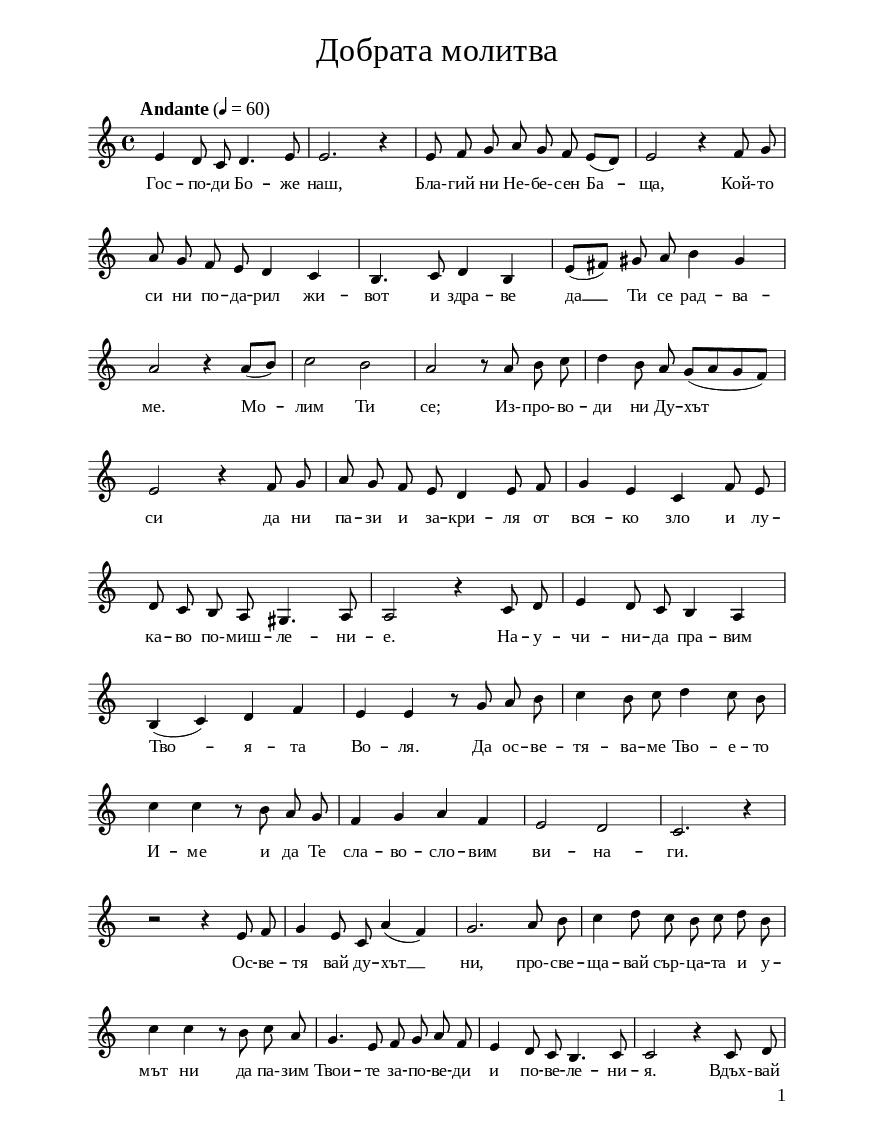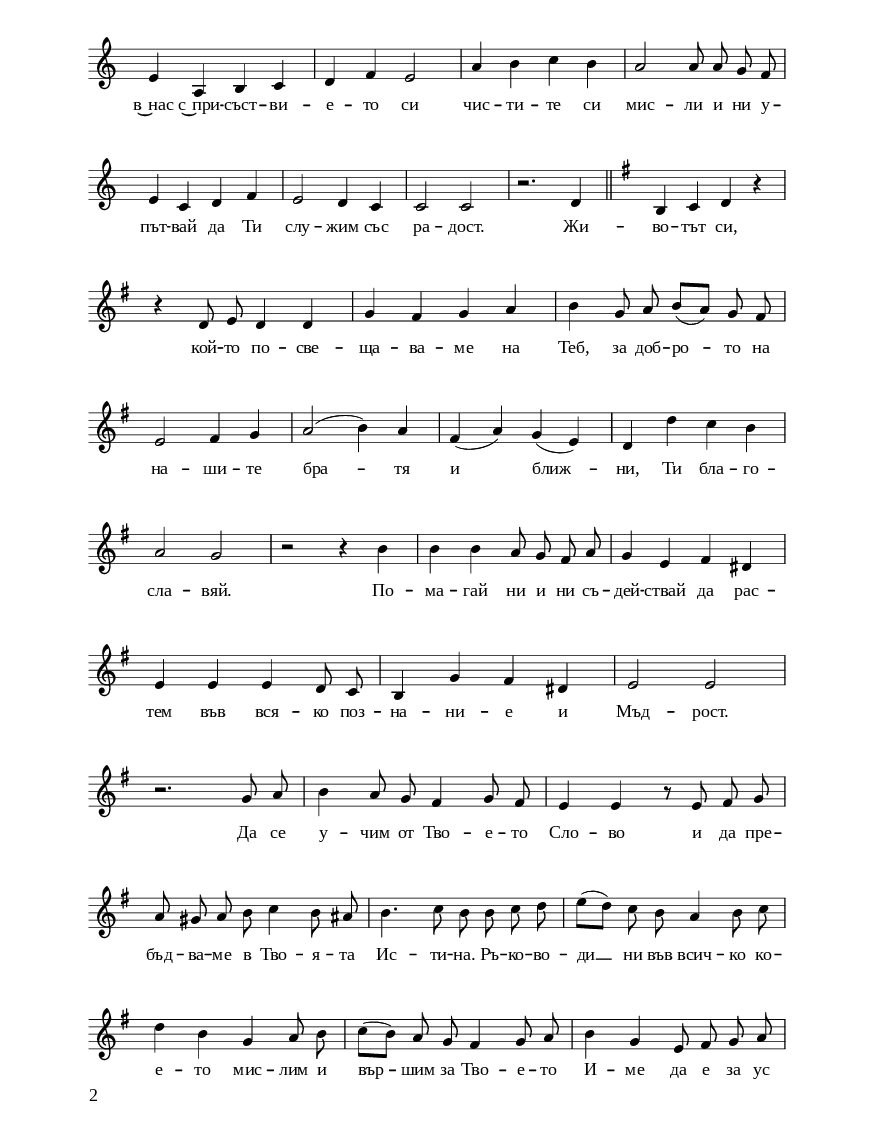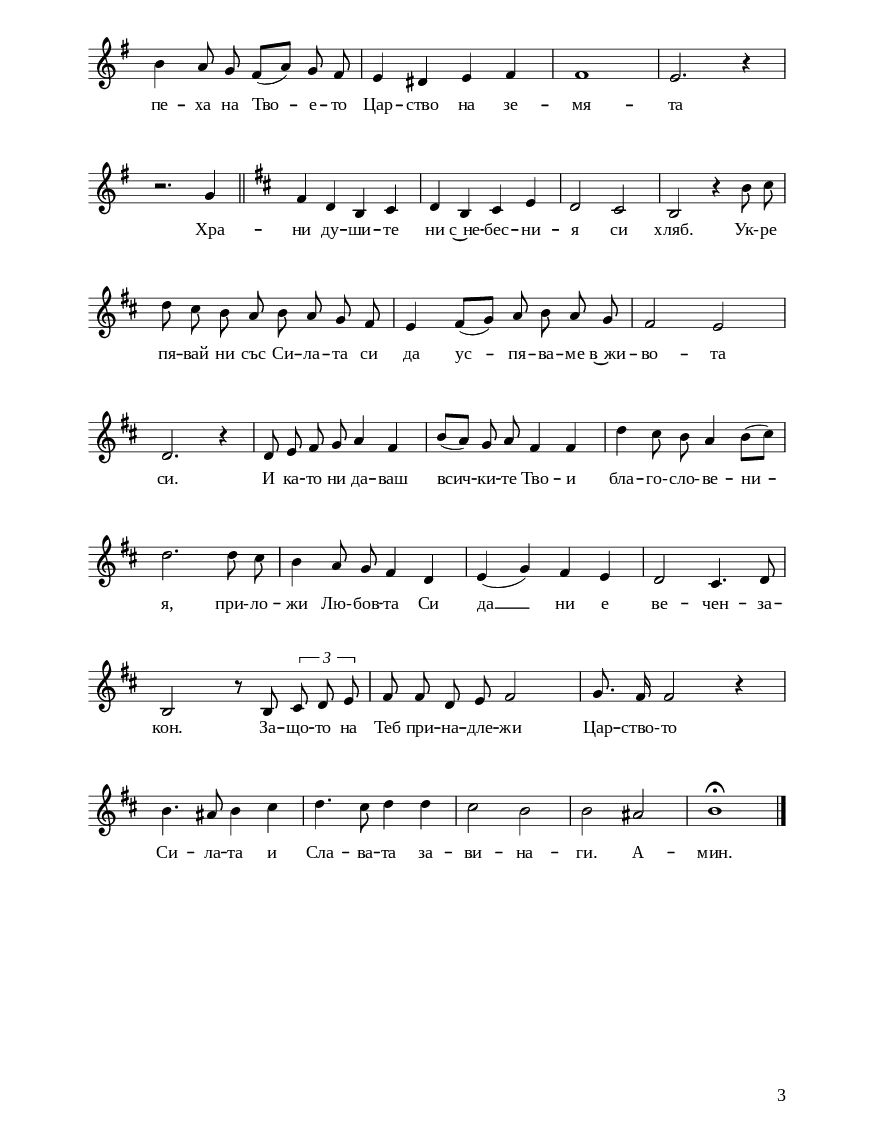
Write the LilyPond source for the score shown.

\version "2.24.2"

% include paper part and global functions
\include "include/globals.ily"

\bookpart {
    \label #'ref252
  \tocItem \markup "Добрата молитва "
  \include "include/bookpart-paper.ily"
  \score {
    \include "include/score-layout.ily"

    \new Voice  \absolute {
      \clef treble
      \key c \major
      \time 4/4
      \tempoFunc "Andante" 4 "60"
      \autoBeamOff
      e'4  d'8  c'8  d'4.
      e'8 | % 2
      e'2. r4 | % 3
      e'8  f'8  g'8  a'8  g'8
      f'8  e'8 ( [  d'8 ) ] | % 4
      e'2 r4  f'8  g'8 \break | % 5
      a'8  g'8  f'8  e'8  d'4
      c'4 | % 6
      b4.  c'8  d'4  b4 | % 7
      e'8 ( [  fis'8 ) ]  gis'8  a'8
      b'4  gis'4 | \break % 8 
      a'2 r4  a'8 ( [  b'8 ) ] | % 9
      c''2  b'2 |
      a'2 r8  a'8  b'8  c''8 | % 11
      d''4  b'8  a'8  g'8 ( [  a'8
      g'8  f'8 ) ] | \break % 12
      e'2 r4  f'8  g'8 | % 13
      a'8  g'8  f'8  e'8  d'4
      e'8  f'8 | % 14
      g'4  e'4  c'4  f'8  e'8 | \break % 15
      d'8  c'8  b8  a8  gis4.
      a8 | % 16
      a2 r4  c'8  d'8 | % 17
      e'4  d'8  c'8  b4  a4 | \break % 18
      b4 (  c'4 )  d'4  f'4 | % 19
      e'4  e'4 r8  g'8  a'8  b'8 |

      c''4  b'8  c''8  d''4
      c''8  b'8 |  \break % 21
      c''4  c''4 r8  b'8  a'8
      g'8 | % 22
      f'4  g'4  a'4  f'4 | % 23
      e'2  d'2  | % 24
      c'2. r4 | \break % 25
      r2 r4  e'8  f'8 | % 26
      g'4  e'8  c'8  a'4 (  f'4 ) | % 27
      g'2.  a'8  b'8 | % 28
      c''4  d''8  c''8  b'8
      c''8  d''8  b'8 \break | % 29
      c''4  c''4 r8  b'8  c''8
      a'8 |
      g'4.  e'8  f'8  g'8  a'8
      f'8 | % 31
      e'4  d'8  c'8  b4.  c'8 | % 32
      c'2 r4  c'8  d'8 \break | % 33
      e'4  a4  b4  c'4 | % 34
      d'4  f'4  e'2 | % 35
      a'4  b'4  c''4  b'4 | % 36
      a'2  a'8  a'8  g'8  f'8 | \break % 37
      e'4  c'4  d'4  f'4  | % 38
      e'2  d'4  c'4 | % 39
      c'2  c'2 |
      r2.  d'4 \bar "||"
      \key g \major  b4  c'4  d'4 r4 |\break % 42
      r4  d'8  e'8  d'4  d'4 | % 43
      g'4  fis'4  g'4  a'4 | % 44
      b'4  g'8  a'8  b'8 ( [  a'8 )
      ]  g'8  fis'8 | \break % 45
      e'2  fis'4  g'4 |  % 46
      a'2 (  b'4 )  a'4 | % 47
      fis'4 (  a'4 )  g'4 (  e'4 ) | % 48
      d'4  d''4  c''4  b'4 | \break % 49
      a'2  g'2 |
      r2 r4  b'4 | % 51
      b'4  b'4  a'8  g'8  fis'8
      a'8 | % 52
      g'4  e'4  fis'4  dis'4 | \break % 53
      e'4  e'4  e'4  d'8  c'8  | % 54
      b4  g'4  fis'4  dis'4 | % 55
      e'2  e'2 | \break % 56
      r2.  g'8  a'8 | % 57
      b'4  a'8  g'8  fis'4  g'8
      fis'8 | % 58
      e'4  e'4 r8  e'8  fis'8  g'8
      \break | % 59
      a'8  gis'8  a'8  b'8  c''4
      b'8  ais'8 |
      b'4.  c''8  b'8  b'8
      c''8  d''8 | % 61
      e''8 ( [  d''8 ) ]  c''8  b'8
      a'4  b'8  c''8 | \break % 62
      d''4  b'4  g'4  a'8  b'8 | % 63
      c''8 ( [  b'8 ) ]  a'8  g'8
      fis'4  g'8  a'8 | % 64
      b'4  g'4  e'8  fis'8  g'8
      a'8 | \break % 65
      b'4  a'8  g'8  fis'8 ( [  a'8
      ) ]  g'8  fis'8 | % 66
      e'4  dis'4  e'4  fis'4 | % 67
      fis'1  | % 68
      e'2. r4 | \break % 69
      r2.  g'4 \bar "||"
      \key b \minor  fis'4  d'4  b4  cis'4 | % 71
      d'4  b4  cis'4  e'4 | % 72
      d'2  cis'2 | % 73
      b2 r4  b'8  cis''8 \break | % 74
      d''8  cis''8  b'8  a'8
      b'8  a'8  g'8  fis'8 | % 75
      e'4  fis'8 ( [  g'8 ) ]  a'8
      b'8  a'8  g'8 | % 76
      fis'2  e'2 \break | % 77
      d'2. r4  | % 78
      d'8  e'8  fis'8  g'8  a'4
      fis'4 | % 79
      b'8 ( [  a'8 ) ]  g'8  a'8  fis'4
      fis'4 |
      d''4  cis''8  b'8  a'4
      b'8 ( [  cis''8 ) ] | \break % 81
      d''2.  d''8  cis''8  | % 82
      b'4  a'8  g'8  fis'4  d'4 | % 83
      e'4 (  g'4 )  fis'4  e'4 | % 84
      d'2  cis'4.  d'8 |\break % 85
      b2 r8  b8 \times 2/3 {
        cis'8  d'8  e'8
      }
      | % 86
      fis'8  fis'8  d'8  e'8  fis'2
      | % 87
      g'8.  fis'16  fis'2 r4   \break | % 88
      b'4.  ais'8  b'4  cis''4 | % 89
      d''4.  cis''8  d''4  d''4 |

      cis''2  b'2 | % 91
      b'2  ais'2 | % 92
      b'1 \fermata \bar "|."
    }

    \addlyrics {
      Гос -- по -- ди Бо -- же наш,
      "Бла-" -- гий ни "Не-" -- "бе-" -- сен Ба -- ща, "Кой-"
      -- то си ни по -- да -- рил жи -- вот и здра --
      ве да  __ Ти се рад -- ва -- ме. Мо -- лим Ти се;
      "Из-" -- "про-" -- во -- ди ни Ду --
      хът си да ни па -- зи и за -- кри -- ля от вся --
      ко зло и лу -- ка -- во "по-" -- миш -- ле -- ни
      -- е. На -- у -- чи -- ни -- да пра -- вим Тво
      -- я -- та Во -- ля. Да ос -- ве -- тя -- ва
      -- ме Тво -- е -- то И -- ме и да Те сла --
      во -- сло -- вим ви -- на -- ги. Ос -- ве -- тя
      вай ду -- хът __ ни, "про-" -- све -- ща -- вай
      "сър-"  -- ца -- та и у -- мът ни да "па-" -- зим
      Твои -- те за -- по -- ве -- ди и по -- ве
      -- ле -- ни -- я. "Вдъх-" -- вай в~нас с~при -- съст --
      ви -- е -- то си чис -- ти -- те си мис -- ли
      и ни у -- път -- вай да Ти слу -- жим със ра
      -- дост. Жи -- во -- тът си, кой -- то по -- све
      -- ща -- ва -- ме на Теб, за доб -- ро -- то
      на на -- ши -- те бра -- тя и  ближ
      -- ни, Ти бла -- го -- сла -- вяй. По -- ма --
      гай ни и ни съ -- дей -- ствай да рас -- тем
      във вся -- ко поз -- на -- ни -- е и Мъд --
      рост. Да се у -- чим от Тво -- е -- то Сло --
      во и да пре -- бъд -- ва -- ме в Тво -- я --
      та Ис -- ти -- на. Ръ -- ко -- во -- ди __  ни
      във всич -- ко ко -- е -- то мис -- лим и вър
      -- шим за Тво -- е -- то И -- ме да е за
      ус пе -- ха на Тво -- е -- то Цар -- ство
      на зе -- мя -- та Хра -- ни ду -- ши -- те ни
      с~не -- бес -- ни -- я си хляб. "Ук-" -- ре пя --
      вай ни със Си -- ла -- та си да ус -- пя
      -- ва -- ме в~жи -- во -- та си. И ка -- то ни
      да -- ваш всич -- ки -- те Тво -- и бла --
      "го-" -- "сло-" -- ве -- ни -- я, "при-" -- ло -- жи
      "Лю-" -- бов -- та Си да  __ ни е ве -- чен --
      за -- кон. За -- що -- то на Теб при -- на --
      дле -- жи Цар -- "ство-" -- то Си -- ла -- та и Сла
      -- ва -- та за -- ви -- на -- ги. А -- мин.}

      \header {
        title = \titleFunc "Добрата молитва" "Dobrata molitva"
      }

      \midi{}

    } % score




  } % bookpart

  % Più mosso
  %
